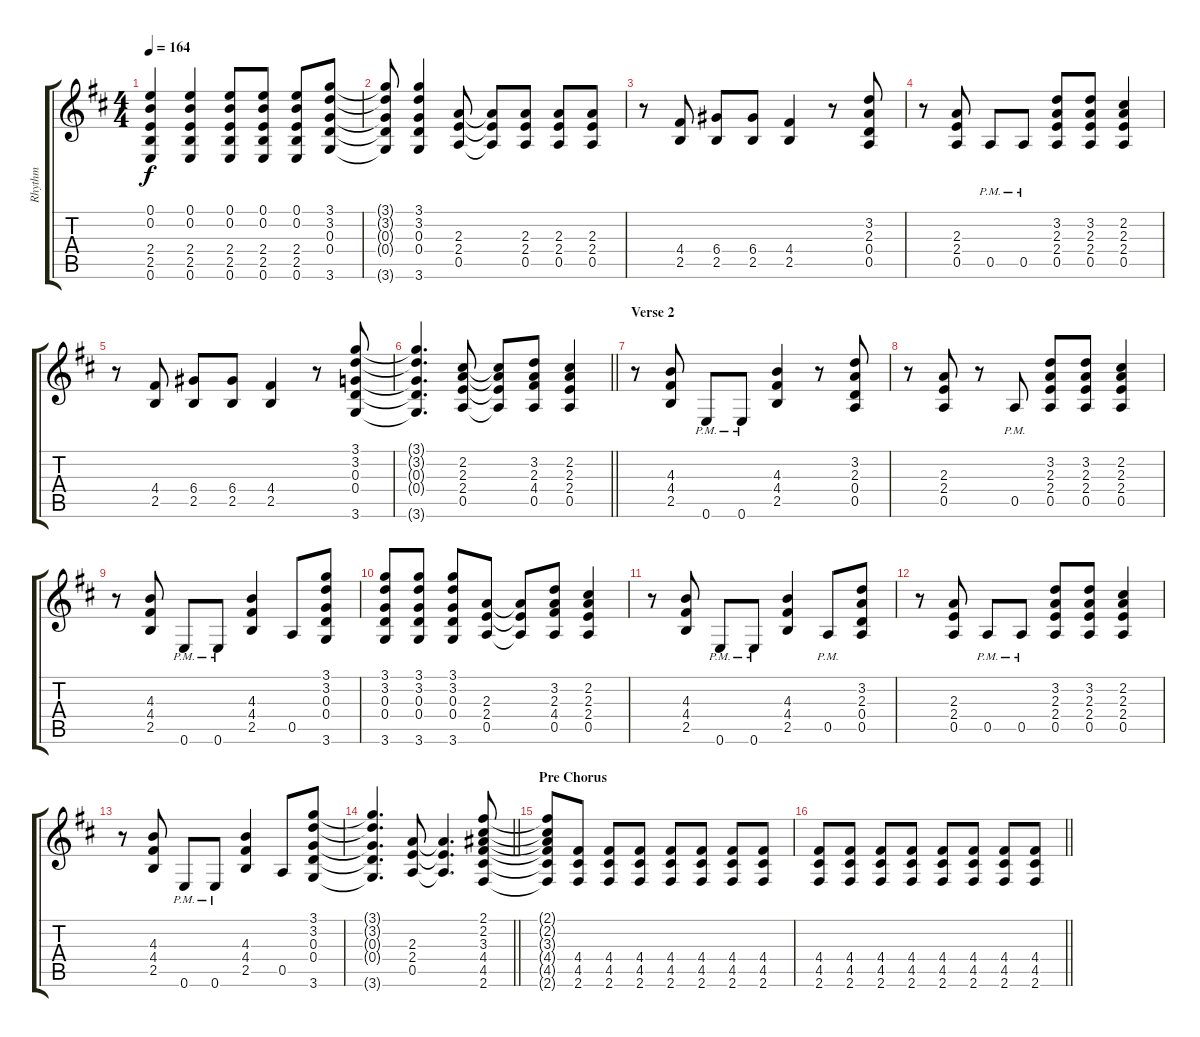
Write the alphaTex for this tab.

\track ("Rhythm" "Rhythm") {instrument overdrivenguitar}
\staff {score tabs}
\tuning (E4 B3 G3 D3 A2 E2) {hide}
\ts (4 4)
\tempo 164
\clef g2
\ks d
(0.1 0.2 2.4 2.5 0.6).4{dy f} (0.1 0.2 2.4 2.5 0.6).4 (0.1 0.2 2.4 2.5 0.6).8 (0.1 0.2 2.4 2.5 0.6).8 (0.1 0.2 2.4 2.5 0.6).8 (3.1 3.2 0.3 0.4 3.6).8 |
(3.1{t} 3.2{t} 0.3{t} 0.4{t} 3.6{t}).8 (3.1 3.2 0.3 0.4 3.6).4 (2.3 2.4 0.5).8 (2.3{t} 2.4{t} 0.5{t}).8 (2.3 2.4 0.5).8 (2.3 2.4 0.5).8 (2.3 2.4 0.5).8 |
r.8 (4.4 2.5).8 (6.4 2.5).8 (6.4 2.5).8 (4.4 2.5).4 r.8 (3.2 2.3 0.4 0.5).8 |
r.8 (2.3 2.4 0.5).8 0.5{pm}.8 0.5{pm}.8 (3.2 2.3 2.4 0.5).8 (3.2 2.3 2.4 0.5).8 (2.2 2.3 2.4 0.5).4 |
r.8 (4.4 2.5).8 (6.4 2.5).8 (6.4 2.5).8 (4.4 2.5).4 r.8 (3.1 3.2 0.3 0.4 3.6).8 |
\barLineRight lightlight
(3.1{t} 3.2{t} 0.3{t} 0.4{t} 3.6{t}).4{d} (2.2 2.3 2.4 0.5).8 (2.2{t} 2.3{t} 2.4{t} 0.5{t}).8 (3.2 2.3 4.4 0.5).8 (2.2 2.3 2.4 0.5).4 |
\section ("" "Verse 2")
r.8 (4.3 4.4 2.5).8 0.6{pm}.8 0.6{pm}.8 (4.3 4.4 2.5).4 r.8 (3.2 2.3 0.4 0.5).8 |
r.8 (2.3 2.4 0.5).8 r.8 0.5{pm}.8 (3.2 2.3 2.4 0.5).8 (3.2 2.3 2.4 0.5).8 (2.2 2.3 2.4 0.5).4 |
r.8 (4.3 4.4 2.5).8 0.6{pm}.8 0.6{pm}.8 (4.3 4.4 2.5).4 0.5.8 (3.1 3.2 0.3 0.4 3.6).8 |
(3.1 3.2 0.3 0.4 3.6).8 (3.1 3.2 0.3 0.4 3.6).8 (3.1 3.2 0.3 0.4 3.6).8 (2.3 2.4 0.5).8 (2.3{t} 2.4{t} 0.5{t}).8 (3.2 2.3 4.4 0.5).8 (2.2 2.3 2.4 0.5).4 |
r.8 (4.3 4.4 2.5).8 0.6{pm}.8 0.6{pm}.8 (4.3 4.4 2.5).4 0.5{pm}.8 (3.2 2.3 0.4 0.5).8 |
r.8 (2.3 2.4 0.5).8 0.5{pm}.8 0.5{pm}.8 (3.2 2.3 2.4 0.5).8 (3.2 2.3 2.4 0.5).8 (2.2 2.3 2.4 0.5).4 |
r.8 (4.3 4.4 2.5).8 0.6{pm}.8 0.6{pm}.8 (4.3 4.4 2.5).4 0.5.8 (3.1 3.2 0.3 0.4 3.6).8 |
\barLineRight lightlight
(3.1{t} 3.2{t} 0.3{t} 0.4{t} 3.6{t}).4{d} (2.3 2.4 0.5).8 (2.3{t} 2.4{t} 0.5{t}).4{d} (2.1 2.2 3.3 4.4 4.5 2.6).8 |
\section ("" "Pre Chorus")
(2.1{t} 2.2{t} 3.3{t} 4.4{t} 4.5{t} 2.6{t}).8 (4.4 4.5 2.6).8 (4.4 4.5 2.6).8 (4.4 4.5 2.6).8 (4.4 4.5 2.6).8 (4.4 4.5 2.6).8 (4.4 4.5 2.6).8 (4.4 4.5 2.6).8 |
\barLineRight lightlight
(4.4 4.5 2.6).8 (4.4 4.5 2.6).8 (4.4 4.5 2.6).8 (4.4 4.5 2.6).8 (4.4 4.5 2.6).8 (4.4 4.5 2.6).8 (4.4 4.5 2.6).8 (4.4 4.5 2.6).8
